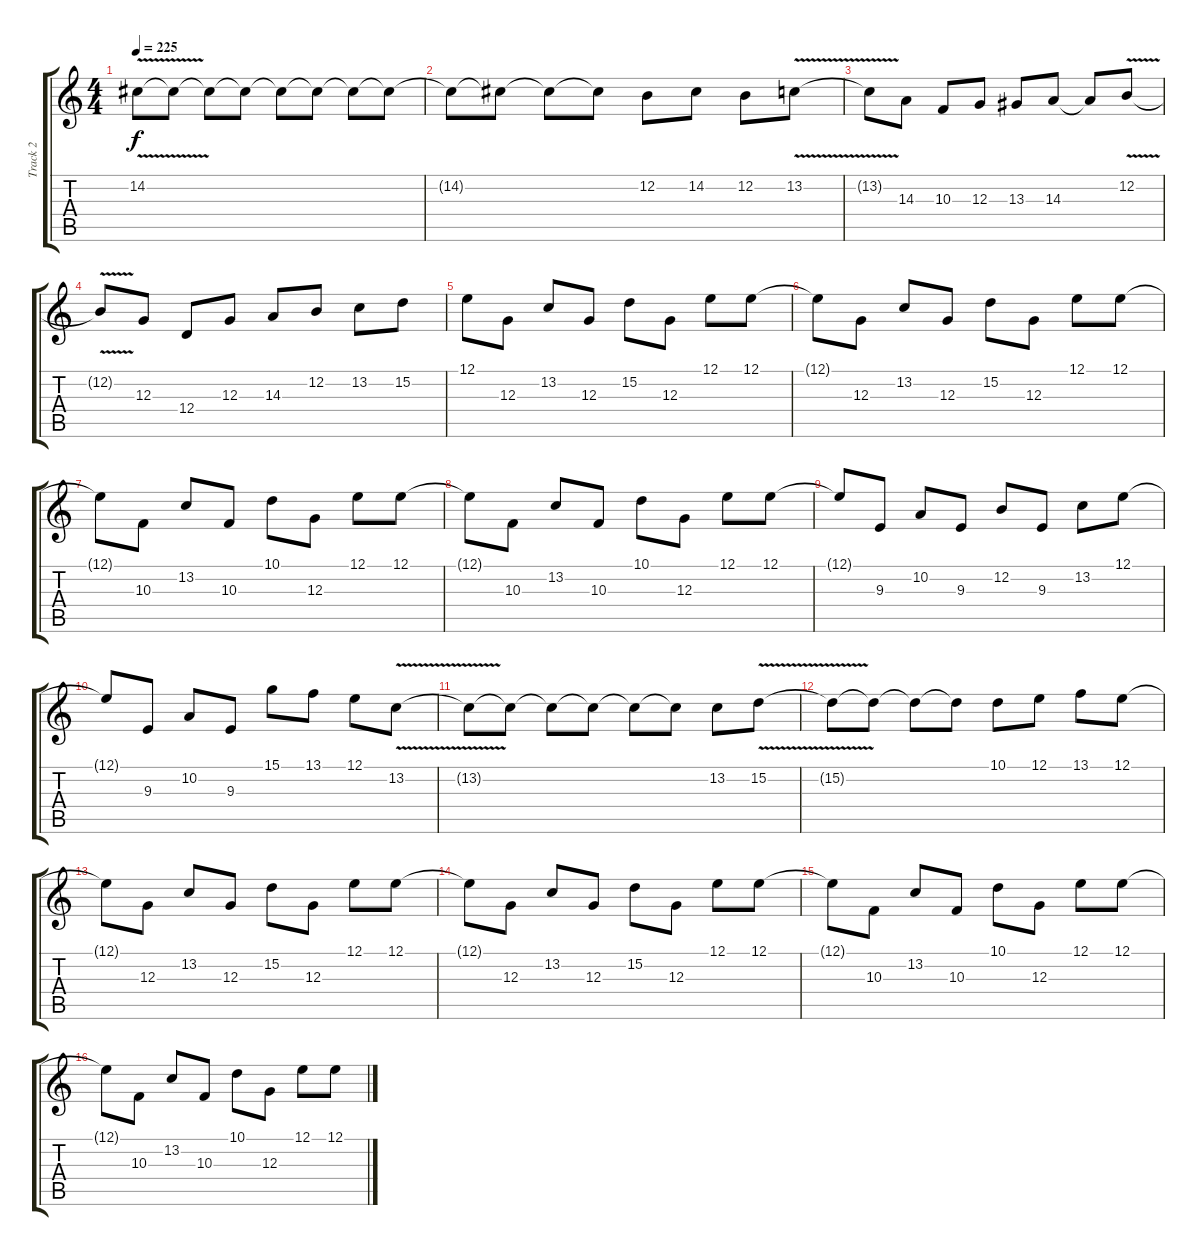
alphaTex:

\track ("Track 2" "Track 2") {instrument lead5charang}
\staff {score tabs}
\tuning (E4 B3 G3 D3 A2 E2) {hide}
\ts (4 4)
\tempo 225
\clef g2
\ks c
14.2{v}.8{dy f} 14.2{t}.8 14.2{t}.8 14.2{t}.8 14.2{t}.8 14.2{t}.8 14.2{t}.8 14.2{t}.8 |
14.2{t}.8 14.2{t}.8 14.2{t}.8 14.2{t}.8 12.2.8 14.2.8 12.2.8 13.2{v}.8 |
13.2{t}.8 14.3.8 10.3.8 12.3.8 13.3.8 14.3.8 14.3{t}.8 12.2{v}.8 |
12.2{t}.8 12.3.8 12.4.8 12.3.8 14.3.8 12.2.8 13.2.8 15.2.8 |
12.1.8 12.3.8 13.2.8 12.3.8 15.2.8 12.3.8 12.1.8 12.1.8 |
12.1{t}.8 12.3.8 13.2.8 12.3.8 15.2.8 12.3.8 12.1.8 12.1.8 |
12.1{t}.8 10.3.8 13.2.8 10.3.8 10.1.8 12.3.8 12.1.8 12.1.8 |
12.1{t}.8 10.3.8 13.2.8 10.3.8 10.1.8 12.3.8 12.1.8 12.1.8 |
12.1{t}.8 9.3.8 10.2.8 9.3.8 12.2.8 9.3.8 13.2.8 12.1.8 |
12.1{t}.8 9.3.8 10.2.8 9.3.8 15.1.8 13.1.8 12.1.8 13.2{v}.8 |
13.2{t}.8 13.2{t}.8 13.2{t}.8 13.2{t}.8 13.2{t}.8 13.2{t}.8 13.2.8 15.2{v}.8 |
15.2{t}.8 15.2{t}.8 15.2{t}.8 15.2{t}.8 10.1.8 12.1.8 13.1.8 12.1.8 |
12.1{t}.8 12.3.8 13.2.8 12.3.8 15.2.8 12.3.8 12.1.8 12.1.8 |
12.1{t}.8 12.3.8 13.2.8 12.3.8 15.2.8 12.3.8 12.1.8 12.1.8 |
12.1{t}.8 10.3.8 13.2.8 10.3.8 10.1.8 12.3.8 12.1.8 12.1.8 |
12.1{t}.8 10.3.8 13.2.8 10.3.8 10.1.8 12.3.8 12.1.8 12.1.8
